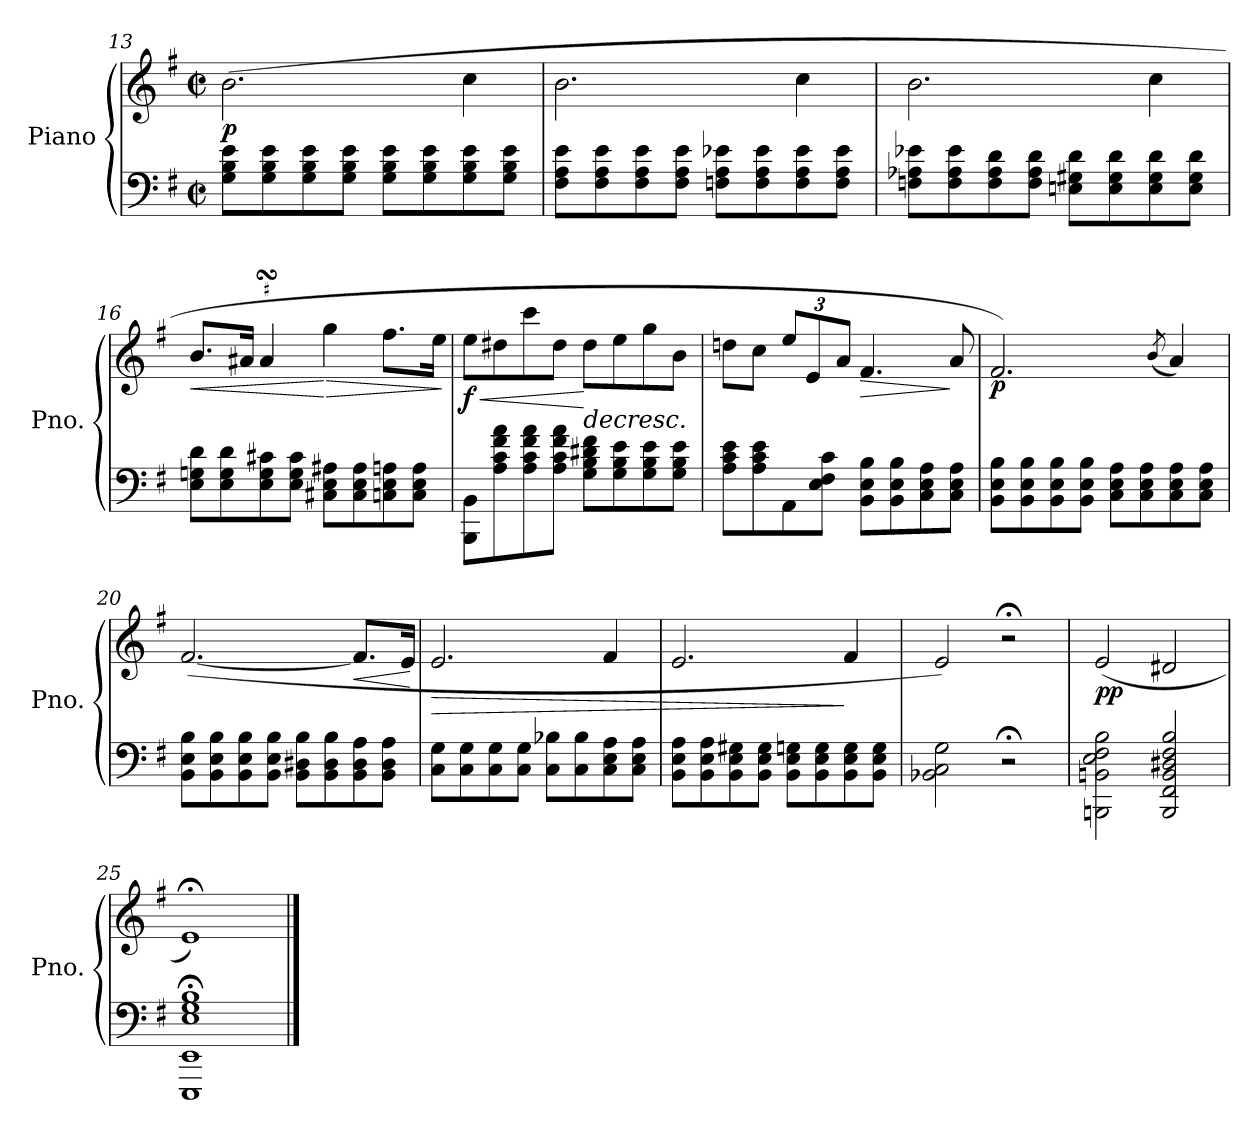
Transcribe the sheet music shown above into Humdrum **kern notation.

**kern	**kern	**dynam
*part1	*part1	*part1
*staff2	*staff1	*staff1/2
*I"Piano	*	*
*I'Pno.	*	*
*clefF4	*clefG2	*
*k[f#]	*k[f#]	*
*M2/2	*M2/2	*
*met(c|)	*met(c|)	*
=13	=13	=13
!	!	!LO:DY:b
8G\ 8B\ 8e\L	(2.b\	p
8G\ 8B\ 8e\	.	.
8G\ 8B\ 8e\	.	.
8G\ 8B\ 8e\J	.	.
8G\ 8B\ 8e\L	.	.
8G\ 8B\ 8e\	.	.
8G\ 8B\ 8e\	4cc\	.
8G\ 8B\ 8e\J	.	.
=14	=14	=14
8F#\ 8A\ 8e\L	2.b\	.
8F#\ 8A\ 8e\	.	.
8F#\ 8A\ 8e\	.	.
8F#\ 8A\ 8e\J	.	.
8Fn\ 8A\ 8e-X\L	.	.
8F\ 8A\ 8e-\	.	.
8F\ 8A\ 8e-\	4cc\	.
8F\ 8A\ 8e-\J	.	.
!!LO:LB:g=z
=15	=15	=15
8Fn\ 8A-X\ 8e-X\L	2.b\	.
8F\ 8A-\ 8e-\	.	.
8F\ 8A-\ 8d\	.	.
8F\ 8A-\ 8d\J	.	.
8En\ 8G#X\ 8d\L	.	.
8E\ 8G#\ 8d\	.	.
8E\ 8G#\ 8d\	4cc\	.
8E\ 8G#\ 8d\J	.	.
=16	=16	=16
!	!	!LO:HP:b
8E\ 8Gn\ 8d\L	8.b/L	<
8E\ 8G\ 8d\	.	.
.	16a#X/Jk	.
8E\ 8G\ 8c#X\	4a#sSsS/	.
8E\ 8G\ 8c#\J	.	.
!	!	!LO:HP:n=1:b
8C#X\ 8E\ 8A#X\L	4gg\	[ >
8C#\ 8E\ 8A#\	.	.
8Cn\ 8E\ 8An\	8.ff#\L	.
8C\ 8E\ 8A\J	.	.
.	16ee\Jk	.
.	.	]
=17	=17	=17
!	!	!LO:HP:b
!	!	!LO:DY:n=1:b
8BBB\ 8BB\L	8ee\L	< f
8A\ 8c\ 8f#\ 8a\	8dd#X\	.
8A\ 8c\ 8f#\ 8a\	8ccc\	.
8A\ 8c\ 8f#\ 8a\J	8dd#\J	.
!	!	!LO:HP:n=1:b
8G\ 8B\ 8d#X\ 8f#\L	8dd#\L	[ >
8G\ 8B\ 8e\	8ee\	.
8G\ 8B\ 8e\	8gg\	.
8G\ 8B\ 8e\J	8b\J	.
!!LO:PB:g=z
=18	=18	=18
8A\ 8c\ 8e\L	8ddn\L	.
8A\ 8c\ 8e\	8cc\J	.
*	*Xbrackettup	*
8AA\	12ee/L	.
.	12e/	.
8E\ 8F#\ 8c\J	.	.
.	12a/J	.
!	!	!LO:HP:b
8BB\ 8E\ 8B\L	4.f#/	>
8BB\ 8E\ 8B\	.	.
8C\ 8E\ 8A\	.	.
8C\ 8E\ 8A\J	8a/	]
.	.	]
=19	=19	=19
!	!	!LO:DY:b
8BB\ 8E\ 8B\L	2.f#/)	p
8BB\ 8E\ 8B\	.	.
8BB\ 8E\ 8B\	.	.
8BB\ 8E\ 8B\J	.	.
8C\ 8E\ 8A\L	.	.
8C\ 8E\ 8A\	.	.
.	(8qb/	.
8C\ 8E\ 8A\	4a/)	.
8C\ 8E\ 8A\J	.	.
=20	=20	=20
8BB\ 8E\ 8B\L	([2.f#/	.
8BB\ 8E\ 8B\	.	.
8BB\ 8E\ 8B\	.	.
8BB\ 8E\ 8B\J	.	.
8BB\ 8D#X\ 8B\L	.	.
8BB\ 8D#\ 8B\	.	.
!	!	!LO:HP:b
8BB\ 8D#\ 8A\	8.f#/L]	<
8BB\ 8D#\ 8A\J	.	.
.	16e/Jk	.
.	.	[
=21	=21	=21
!	!	!LO:HP:b
8C\ 8G\L	2.e/	>
8C\ 8G\	.	.
8C\ 8G\	.	.
8C\ 8G\J	.	.
8C\ 8B-X\L	.	.
8C\ 8B-\	.	.
8C\ 8E\ 8A\	4f#/	.
8C\ 8E\ 8A\J	.	.
!!LO:LB:g=z
=22	=22	=22
8BB\ 8E\ 8A\L	2.e/	.
8BB\ 8E\ 8A\	.	.
8BB\ 8E\ 8G#X\	.	.
8BB\ 8E\ 8G#\J	.	.
8BB\ 8E\ 8Gn\L	.	.
8BB\ 8E\ 8G\	.	.
8BB\ 8E\ 8G\	4f#/	]
8BB\ 8E\ 8G\J	.	.
=23	=23	=23
2BB-X\ 2C\ 2G\	2e/)	.
2r;<	2r;<	.
=24	=24	=24
!	!	!LO:DY:b
2BBBn\ 2BBn\ 2E\ 2F#\ 2B\	(>2e/	pp
2BBB/ 2FF#/ 2BB/ 2D#X/ 2F#/ 2B/	2d#X/	.
=25	=25	=25
1EEE; 1EE; 1E; 1G; 1B;	1e;<)	.
==	==	==
*-	*-	*-
